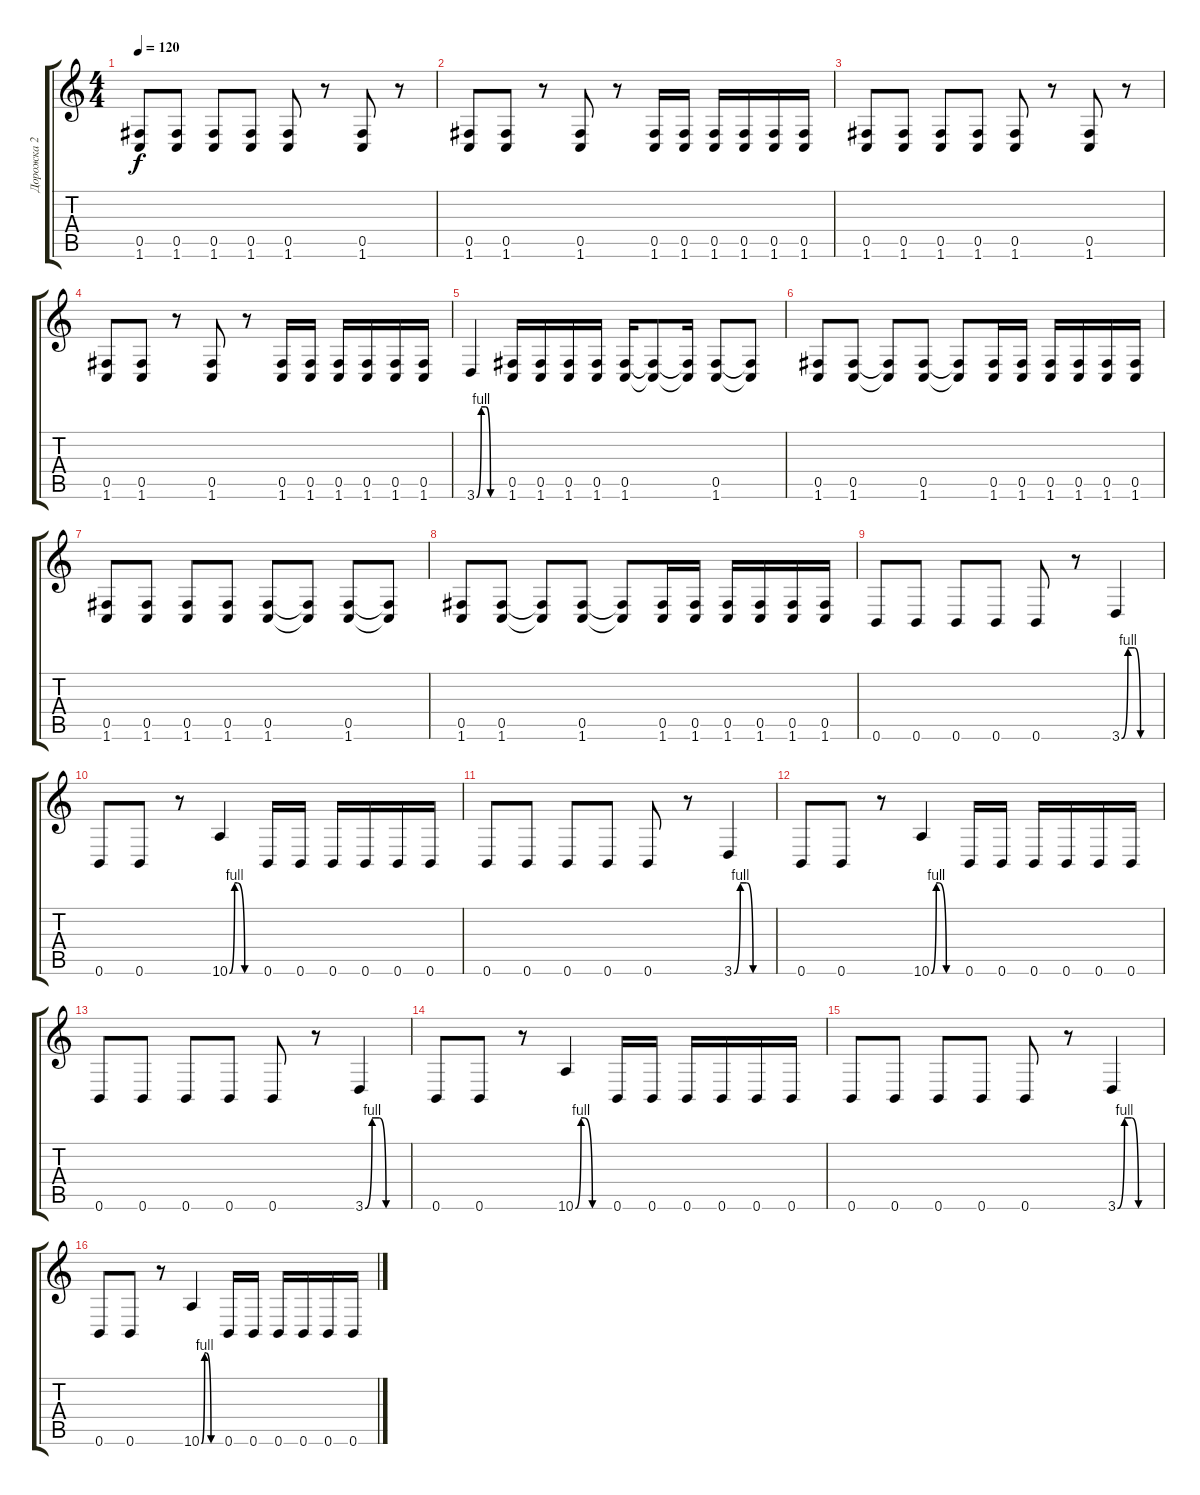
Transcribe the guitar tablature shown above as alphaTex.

\track ("Дорожка 2" "Дорожка 2") {instrument distortionguitar}
\staff {score tabs}
\tuning (Db4 Ab3 E3 B2 Gb2 B1) {hide}
\ts (4 4)
\tempo 120
\clef g2
\ks c
(0.5 1.6).8{dy f} (0.5 1.6).8 (0.5 1.6).8 (0.5 1.6).8 (0.5 1.6).8 r.8 (0.5 1.6).8 r.8 |
(0.5 1.6).8 (0.5 1.6).8 r.8 (0.5 1.6).8 r.8 (0.5 1.6).16 (0.5 1.6).16 (0.5 1.6).16 (0.5 1.6).16 (0.5 1.6).16 (0.5 1.6).16 |
(0.5 1.6).8 (0.5 1.6).8 (0.5 1.6).8 (0.5 1.6).8 (0.5 1.6).8 r.8 (0.5 1.6).8 r.8 |
(0.5 1.6).8 (0.5 1.6).8 r.8 (0.5 1.6).8 r.8 (0.5 1.6).16 (0.5 1.6).16 (0.5 1.6).16 (0.5 1.6).16 (0.5 1.6).16 (0.5 1.6).16 |
3.6{be (custom 0 0 10 4 20 4 30 0 60 0)}.4 (0.5 1.6).16 (0.5 1.6).16 (0.5 1.6).16 (0.5 1.6).16 (0.5 1.6).16 (0.5{t} 1.6{t}).8 (0.5{t} 1.6{t}).16 (0.5 1.6).8 (0.5{t} 1.6{t}).8 |
(0.5 1.6).8 (0.5 1.6).8 (0.5{t} 1.6{t}).8 (0.5 1.6).8 (0.5{t} 1.6{t}).8 (0.5 1.6).16 (0.5 1.6).16 (0.5 1.6).16 (0.5 1.6).16 (0.5 1.6).16 (0.5 1.6).16 |
(0.5 1.6).8 (0.5 1.6).8 (0.5 1.6).8 (0.5 1.6).8 (0.5 1.6).8 (0.5{t} 1.6{t}).8 (0.5 1.6).8 (0.5{t} 1.6{t}).8 |
(0.5 1.6).8 (0.5 1.6).8 (0.5{t} 1.6{t}).8 (0.5 1.6).8 (0.5{t} 1.6{t}).8 (0.5 1.6).16 (0.5 1.6).16 (0.5 1.6).16 (0.5 1.6).16 (0.5 1.6).16 (0.5 1.6).16 |
0.6.8 0.6.8 0.6.8 0.6.8 0.6.8 r.8 3.6{be (custom 0 0 10 4 20 4 30 0 60 0)}.4 |
0.6.8 0.6.8 r.8 10.6{be (custom 0 0 10 4 15 4 30 0 60 0)}.4 0.6.16 0.6.16 0.6.16 0.6.16 0.6.16 0.6.16 |
0.6.8 0.6.8 0.6.8 0.6.8 0.6.8 r.8 3.6{be (custom 0 0 10 4 20 4 30 0 60 0)}.4 |
0.6.8 0.6.8 r.8 10.6{be (custom 0 0 10 4 15 4 30 0 60 0)}.4 0.6.16 0.6.16 0.6.16 0.6.16 0.6.16 0.6.16 |
0.6.8 0.6.8 0.6.8 0.6.8 0.6.8 r.8 3.6{be (custom 0 0 10 4 20 4 30 0 60 0)}.4 |
0.6.8 0.6.8 r.8 10.6{be (custom 0 0 10 4 15 4 30 0 60 0)}.4 0.6.16 0.6.16 0.6.16 0.6.16 0.6.16 0.6.16 |
0.6.8 0.6.8 0.6.8 0.6.8 0.6.8 r.8 3.6{be (custom 0 0 10 4 20 4 30 0 60 0)}.4 |
0.6.8 0.6.8 r.8 10.6{be (custom 0 0 10 4 15 4 30 0 60 0)}.4 0.6.16 0.6.16 0.6.16 0.6.16 0.6.16 0.6.16
